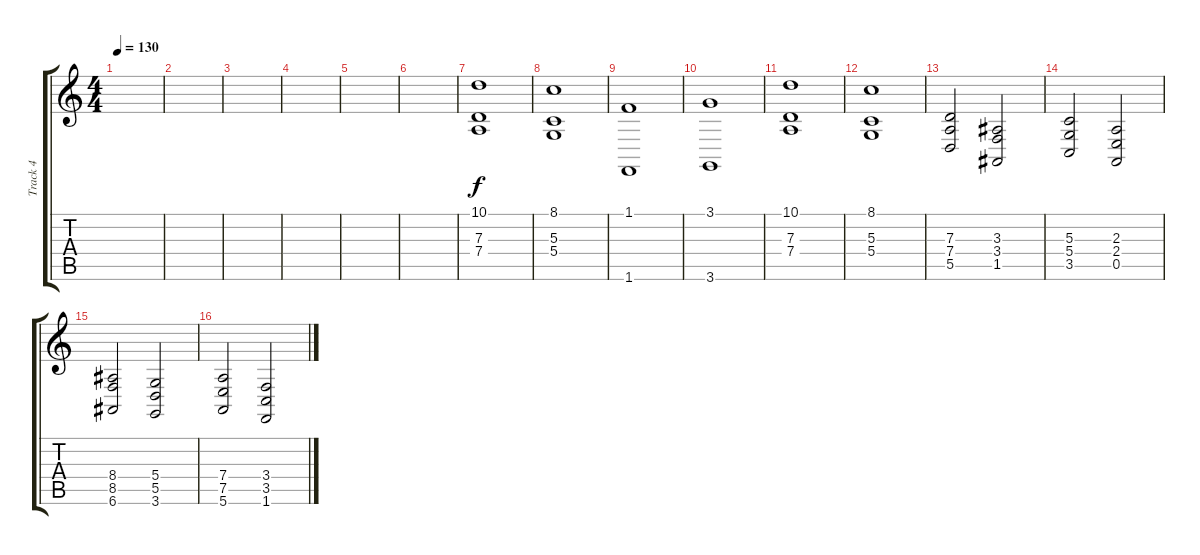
\track ("Track 4" "Track 4") {instrument drawbarorgan}
\staff {score tabs}
\tuning (E4 B3 G3 D3 A2 E2) {hide}
\ts (4 4)
\tempo 130
\clef g2
\ks c
|
|
|
|
|
|
(10.1 7.3 7.4).1 |
(8.1 5.3 5.4).1 |
(1.1 1.6).1 |
(3.1 3.6).1 |
(10.1 7.3 7.4).1 |
(8.1 5.3 5.4).1 |
(7.3 7.4 5.5).2 (3.3 3.4 1.5).2 |
(5.3 5.4 3.5).2 (2.3 2.4 0.5).2 |
(8.4 8.5 6.6).2 (5.4 5.5 3.6).2 |
(7.4 7.5 5.6).2 (3.4 3.5 1.6).2
